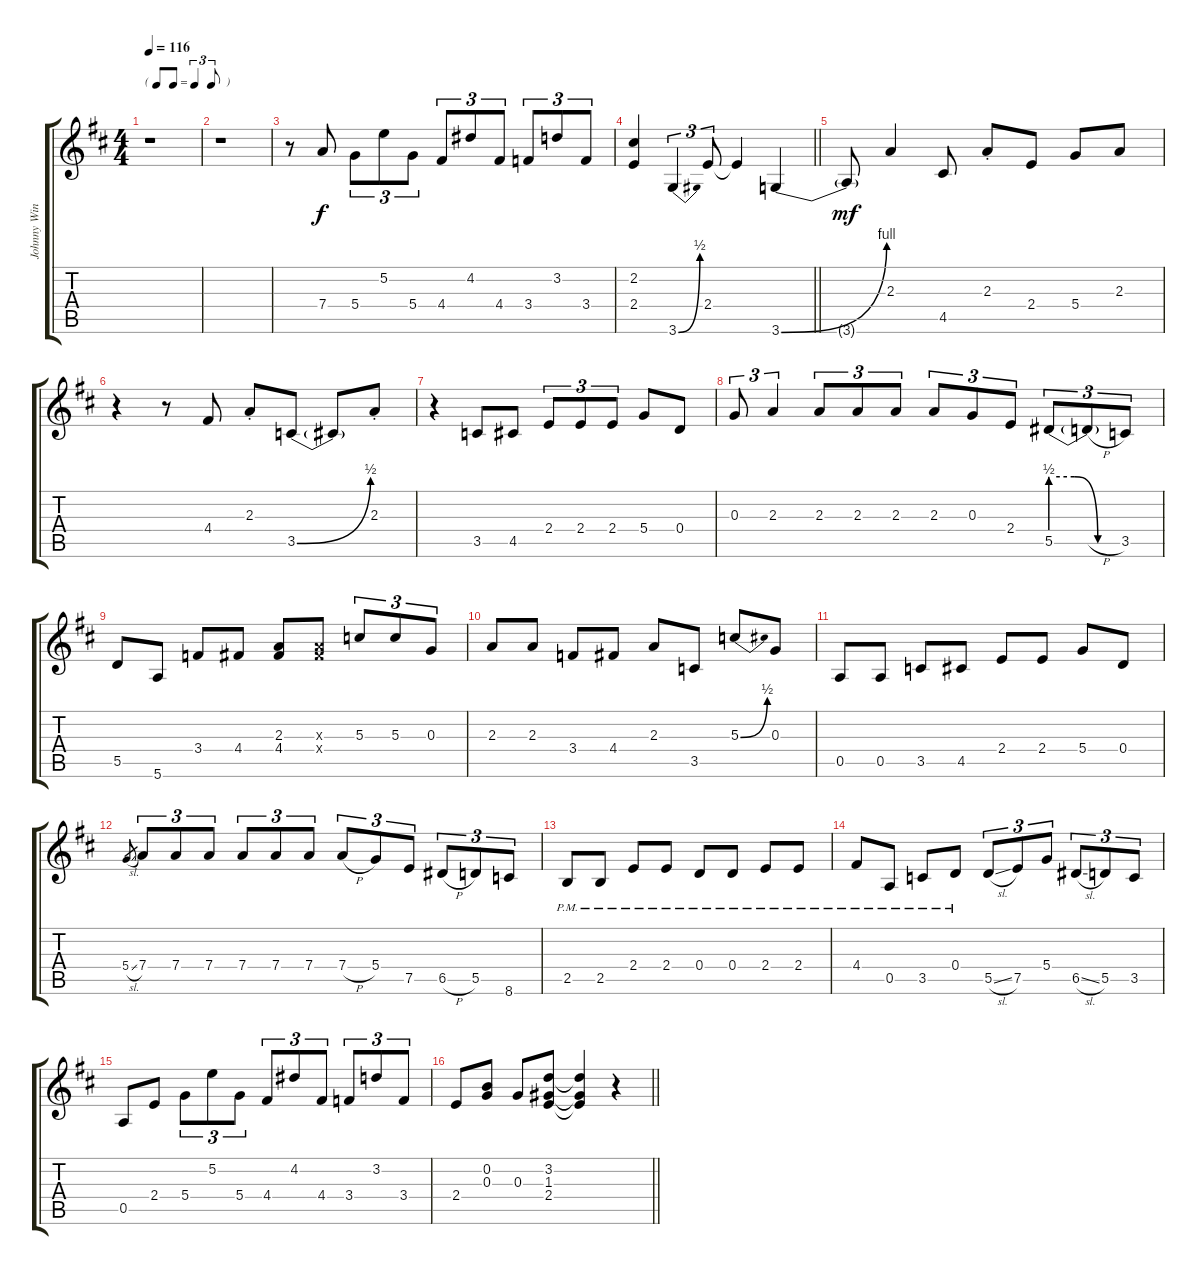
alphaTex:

\track ("Johnny Winter - Electric Guitar" "Johnny Win") {instrument electricguitarclean}
\staff {score tabs}
\tuning (E4 B3 G3 D3 A2 E2) {hide}
\ts (4 4)
\tf triplet8th
\tempo 116
\clef g2
\ks d
r.1{dy f instrument electricguitarclean} |
r.1 |
r.8 7.4.8 5.4.8{tu (3 2)} 5.2.8{tu (3 2)} 5.4.8{tu (3 2)} 4.4.8{tu (3 2)} 4.2.8{tu (3 2)} 4.4.8{tu (3 2)} 3.4.8{tu (3 2)} 3.2.8{tu (3 2)} 3.4.8{tu (3 2)} |
\barLineRight lightlight
(2.2 2.4).4 3.6{be (bend 0 0 60 2)}.4{tu (3 2)} 2.4.8{tu (3 2)} 2.4{t}.4 3.6{be (bend 0 0 60 4)}.4 |
3.6{t}.8{dy mf} 2.3.4 4.5.8 2.3{st}.8 2.4.8 5.4.8 2.3.8 |
r.4 r.8 4.4.8 2.3{st}.8 3.5{be (bend 0 0 60 2)}.8 3.5{t}.8 2.3{st}.8 |
r.4 3.5.8 4.5.8 2.4.8{tu (3 2)} 2.4.8{tu (3 2)} 2.4.8{tu (3 2)} 5.4.8 0.4.8 |
0.3.8{tu (3 2)} 2.3.4{tu (3 2)} 2.3.8{tu (3 2)} 2.3.8{tu (3 2)} 2.3.8{tu (3 2)} 2.3.8{tu (3 2)} 0.3.8{tu (3 2)} 2.4.8{tu (3 2)} 5.5{be (custom 0 2 20 2 40 0 60 0)}.8{tu (3 2)} 5.5{h t}.8{tu (3 2)} 3.5.8{tu (3 2)} |
5.5.8 5.6.8 3.4.8 4.4.8 (2.3 4.4).8 (2.3{x} 4.4{x}).8 5.3.8{tu (3 2)} 5.3.8{tu (3 2)} 0.3.8{tu (3 2)} |
2.3.8 2.3.8 3.4.8 4.4.8 2.3.8 3.5.8 5.3{be (bend 0 0 60 2)}.8 0.3.8 |
0.5.8 0.5.8 3.5.8 4.5.8 2.4.8 2.4.8 5.4.8 0.4.8 |
5.4{sl}.8{gr} 7.4.8{tu (3 2)} 7.4.8{tu (3 2)} 7.4.8{tu (3 2)} 7.4.8{tu (3 2)} 7.4.8{tu (3 2)} 7.4.8{tu (3 2)} 7.4{h}.8{tu (3 2)} 5.4.8{tu (3 2)} 7.5.8{tu (3 2)} 6.5{h}.8{tu (3 2)} 5.5.8{tu (3 2)} 8.6.8{tu (3 2)} |
2.5{pm}.8 2.5{pm}.8 2.4{pm}.8 2.4{pm}.8 0.4{pm}.8 0.4{pm}.8 2.4{pm}.8 2.4{pm}.8 |
4.4{pm}.8 0.5{pm}.8 3.5{pm}.8 0.4{pm}.8 5.5{sl}.8{tu (3 2)} 7.5.8{tu (3 2)} 5.4.8{tu (3 2)} 6.5{sl}.8{tu (3 2)} 5.5.8{tu (3 2)} 3.5.8{tu (3 2)} |
0.5.8 2.4.8 5.4.8{tu (3 2)} 5.2.8{tu (3 2)} 5.4.8{tu (3 2)} 4.4.8{tu (3 2)} 4.2.8{tu (3 2)} 4.4.8{tu (3 2)} 3.4.8{tu (3 2)} 3.2.8{tu (3 2)} 3.4.8{tu (3 2)} |
\barLineRight lightlight
2.4.8 (0.2 0.3).8 0.3.8 (3.2 1.3 2.4).8 (3.2{t} 1.3{t} 2.4{t}).4 r.4
